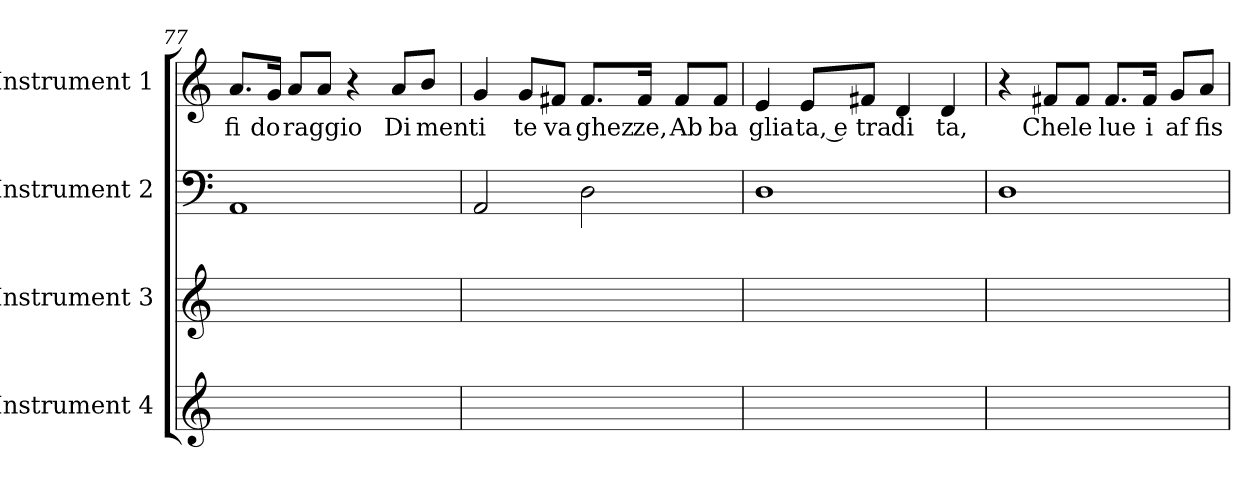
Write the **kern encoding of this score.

**kern	**kern	**kern	**kern	**text
*part4	*part3	*part2	*part1	*part1
*staff4	*staff3	*staff2	*staff1	*staff1
*I"Instrument 4	*I"Instrument 3	*I"Instrument 2	*I"Instrument 1	*
*clefG2	*clefG2	*clefF4	*clefG2	*
*k[]	*k[]	*k[]	*k[]	*
=77	=77	=77	=77	=77
!	!	!	!	!LO:LY:b
1ryy	1ryy	1AA	8.a/L	fi
!	!	!	!	!LO:LY:b
.	.	.	16g/Jk	do
!	!	!	!	!LO:LY:b
.	.	.	8a/L	raggio
.	.	.	8a/J	.
.	.	.	4r	.
!	!	!	!	!LO:LY:b
.	.	.	8a/L	Di
!	!	!	!	!LO:LY:b
.	.	.	8b/J	men
!!LO:LB:g=z
=78	=78	=78	=78	=78
!	!	!	!	!LO:LY:b
1ryy	1ryy	2AA/	4g/	ti
!	!	!	!	!LO:LY:b
.	.	.	8g/L	te
!	!	!	!	!LO:LY:b
.	.	.	8f#X/J	va
!	!	!	!	!LO:LY:b
.	.	2D\	8.f#/L	ghez
!	!	!	!	!LO:LY:b
.	.	.	16f#/Jk	ze,
!	!	!	!	!LO:LY:b
.	.	.	8f#/L	Ab
!	!	!	!	!LO:LY:b
.	.	.	8f#/J	ba
=79	=79	=79	=79	=79
!	!	!	!	!LO:LY:b
1ryy	1ryy	1D	4e/	glia
!	!	!	!	!LO:LY:b
.	.	.	8e/L	ta, e
!	!	!	!	!LO:LY:b
.	.	.	8f#X/J	tra
!	!	!	!	!LO:LY:b
.	.	.	4d/	di
!	!	!	!	!LO:LY:b
.	.	.	4d/	ta,
=80	=80	=80	=80	=80
1ryy	1ryy	1D	4r	.
!	!	!	!	!LO:LY:b
.	.	.	8f#X/L	Che
!	!	!	!	!LO:LY:b
.	.	.	8f#/J	le
!	!	!	!	!LO:LY:b
.	.	.	8.f#/L	lue
!	!	!	!	!LO:LY:b
.	.	.	16f#/Jk	i
!	!	!	!	!LO:LY:b
.	.	.	8g/L	af
!	!	!	!	!LO:LY:b
.	.	.	8a/J	fis
=	=	=	=	=
*-	*-	*-	*-	*-
